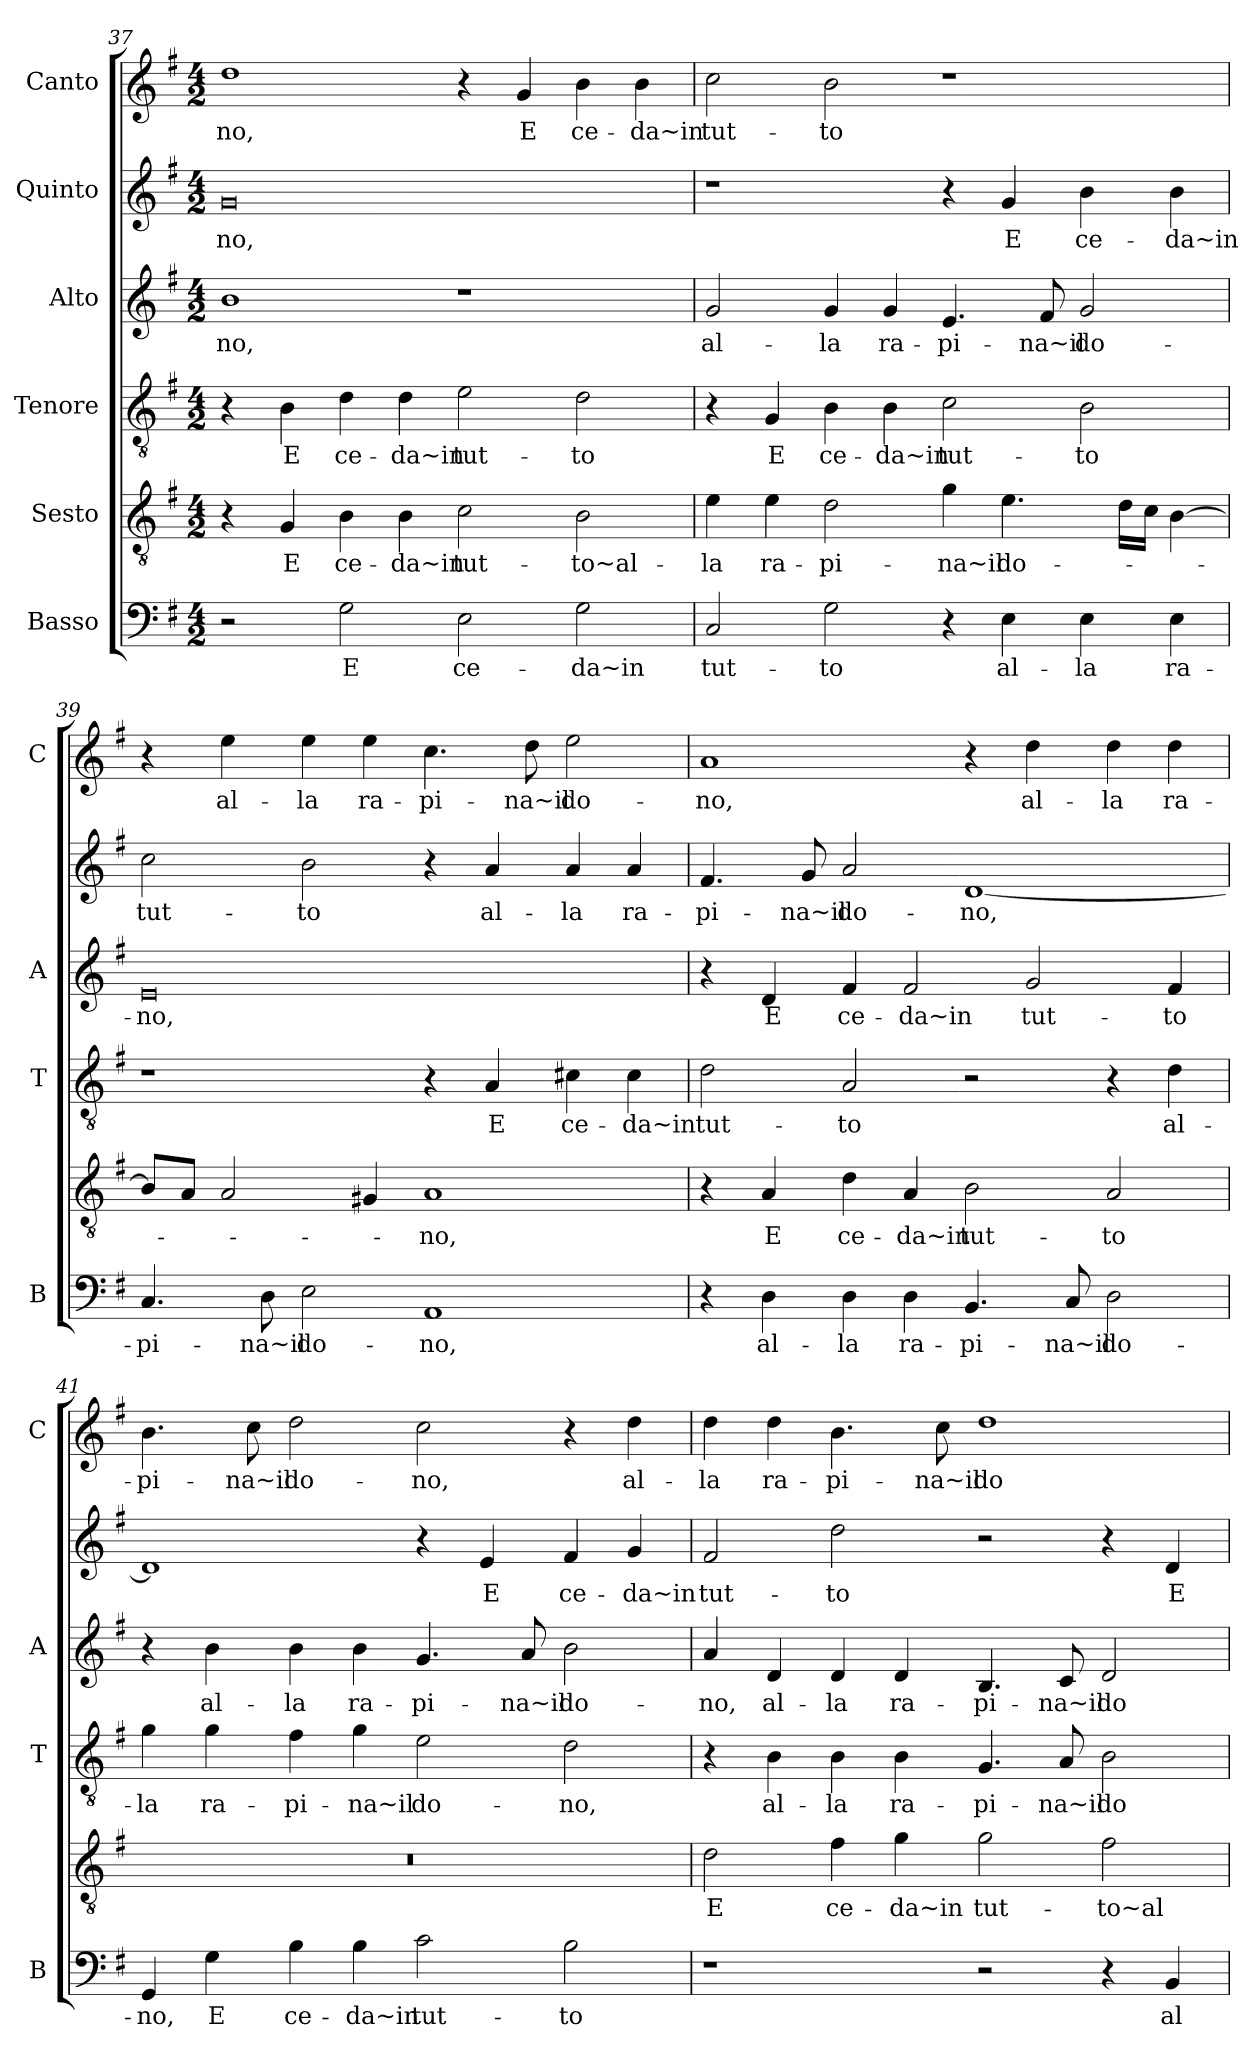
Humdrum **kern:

**kern	**text	**kern	**text	**kern	**text	**kern	**text	**kern	**text	**kern	**text
*part6	*part6	*part5	*part5	*part4	*part4	*part3	*part3	*part2	*part2	*part1	*part1
*staff6	*staff6	*staff5	*staff5	*staff4	*staff4	*staff3	*staff3	*staff2	*staff2	*staff1	*staff1
*I"Basso	*	*I"Sesto	*	*I"Tenore	*	*I"Alto	*	*I"Quinto	*	*I"Canto	*
*I'B	*	*	*	*I'T	*	*I'A	*	*	*	*I'C	*
!!LO:PB:g=z
*clefF4	*	*clefGv2	*	*clefGv2	*	*clefG2	*	*clefG2	*	*clefG2	*
*k[f#]	*	*k[f#]	*	*k[f#]	*	*k[f#]	*	*k[f#]	*	*k[f#]	*
*G:	*	*G:	*	*G:	*	*G:	*	*G:	*	*G:	*
*M4/2	*	*M4/2	*	*M4/2	*	*M4/2	*	*M4/2	*	*M4/2	*
=37	=37	=37	=37	=37	=37	=37	=37	=37	=37	=37	=37
!	!	!	!	!	!	!	!LO:LY:b	!	!LO:LY:b	!	!LO:LY:b
2r	.	4r	.	4r	.	1b	-no,	0g	-no,	1dd	-no,
!	!	!	!LO:LY:b	!	!LO:LY:b	!	!	!	!	!	!
.	.	4G/	E	4B\	E	.	.	.	.	.	.
!	!LO:LY:b	!	!LO:LY:b	!	!LO:LY:b	!	!	!	!	!	!
2G\	E	4B\	ce-	4d\	ce-	.	.	.	.	.	.
!	!	!	!LO:LY:b	!	!LO:LY:b	!	!	!	!	!	!
.	.	4B\	-da~in	4d\	-da~in	.	.	.	.	.	.
!	!LO:LY:b	!	!LO:LY:b	!	!LO:LY:b	!	!	!	!	!	!
2E\	ce-	2c\	tut-	2e\	tut-	1r	.	.	.	4r	.
!	!	!	!	!	!	!	!	!	!	!	!LO:LY:b
.	.	.	.	.	.	.	.	.	.	4g/	E
!	!LO:LY:b	!	!LO:LY:b	!	!LO:LY:b	!	!	!	!	!	!LO:LY:b
2G\	-da~in	2B\	-to~al-	2d\	-to	.	.	.	.	4b\	ce-
!	!	!	!	!	!	!	!	!	!	!	!LO:LY:b
.	.	.	.	.	.	.	.	.	.	4b\	-da~in
=38	=38	=38	=38	=38	=38	=38	=38	=38	=38	=38	=38
!	!LO:LY:b	!	!LO:LY:b	!	!	!	!LO:LY:b	!	!	!	!LO:LY:b
2C/	tut-	4e\	-la	4r	.	2g/	al-	1r	.	2cc\	tut-
!	!	!	!LO:LY:b	!	!LO:LY:b	!	!	!	!	!	!
.	.	4e\	ra-	4G/	E	.	.	.	.	.	.
!	!LO:LY:b	!	!LO:LY:b	!	!LO:LY:b	!	!LO:LY:b	!	!	!	!LO:LY:b
2G\	-to	2d\	-pi-	4B\	ce-	4g/	-la	.	.	2b\	-to
!	!	!	!	!	!LO:LY:b	!	!LO:LY:b	!	!	!	!
.	.	.	.	4B\	-da~in	4g/	ra-	.	.	.	.
!	!	!	!LO:LY:b	!	!LO:LY:b	!	!LO:LY:b	!	!	!	!
4r	.	4g\	-na~il	2c\	tut-	4.e/	-pi-	4r	.	1r	.
!	!LO:LY:b	!	!LO:LY:b	!	!	!	!	!	!LO:LY:b	!	!
4E\	al-	4.e\	do-	.	.	.	.	4g/	E	.	.
!	!	!	!	!	!	!	!LO:LY:b	!	!	!	!
.	.	.	.	.	.	8f#/	-na~il	.	.	.	.
!	!LO:LY:b	!	!	!	!LO:LY:b	!	!LO:LY:b	!	!LO:LY:b	!	!
4E\	-la	.	.	2B\	-to	2g/	do-	4b\	ce-	.	.
.	.	16d\LL	.	.	.	.	.	.	.	.	.
.	.	16c\JJ	.	.	.	.	.	.	.	.	.
!	!LO:LY:b	!	!	!	!	!	!	!	!LO:LY:b	!	!
4E\	ra-	[4B\	.	.	.	.	.	4b\	-da~in	.	.
=39	=39	=39	=39	=39	=39	=39	=39	=39	=39	=39	=39
!	!LO:LY:b	!	!	!	!	!	!LO:LY:b	!	!LO:LY:b	!	!
4.C/	-pi-	8B/L]	.	1r	.	0e	-no,	2cc\	tut-	4r	.
.	.	8A/J	.	.	.	.	.	.	.	.	.
!	!	!	!	!	!	!	!	!	!	!	!LO:LY:b
.	.	2A/	.	.	.	.	.	.	.	4ee\	al-
!	!LO:LY:b	!	!	!	!	!	!	!	!	!	!
8D\	-na~il	.	.	.	.	.	.	.	.	.	.
!	!LO:LY:b	!	!	!	!	!	!	!	!LO:LY:b	!	!LO:LY:b
2E\	do-	.	.	.	.	.	.	2b\	-to	4ee\	-la
!	!	!	!	!	!	!	!	!	!	!	!LO:LY:b
.	.	4G#X/	.	.	.	.	.	.	.	4ee\	ra-
!	!LO:LY:b	!	!LO:LY:b	!	!	!	!	!	!	!	!LO:LY:b
1AA	-no,	1A	-no,	4r	.	.	.	4r	.	4.cc\	-pi-
!	!	!	!	!	!LO:LY:b	!	!	!	!LO:LY:b	!	!
.	.	.	.	4A/	E	.	.	4a/	al-	.	.
!	!	!	!	!	!	!	!	!	!	!	!LO:LY:b
.	.	.	.	.	.	.	.	.	.	8dd\	-na~il
!	!	!	!	!	!LO:LY:b	!	!	!	!LO:LY:b	!	!LO:LY:b
.	.	.	.	4c#X\	ce-	.	.	4a/	-la	2ee\	do-
!	!	!	!	!	!LO:LY:b	!	!	!	!LO:LY:b	!	!
.	.	.	.	4c#\	-da~in	.	.	4a/	ra-	.	.
!!LO:LB:g=z
=40	=40	=40	=40	=40	=40	=40	=40	=40	=40	=40	=40
!	!	!	!	!	!LO:LY:b	!	!	!	!LO:LY:b	!	!LO:LY:b
4r	.	4r	.	2d\	tut-	4r	.	4.f#/	-pi-	1a	-no,
!	!LO:LY:b	!	!LO:LY:b	!	!	!	!LO:LY:b	!	!	!	!
4D\	al-	4A/	E	.	.	4d/	E	.	.	.	.
!	!	!	!	!	!	!	!	!	!LO:LY:b	!	!
.	.	.	.	.	.	.	.	8g/	-na~il	.	.
!	!LO:LY:b	!	!LO:LY:b	!	!LO:LY:b	!	!LO:LY:b	!	!LO:LY:b	!	!
4D\	-la	4d\	ce-	2A/	-to	4f#/	ce-	2a/	do-	.	.
!	!LO:LY:b	!	!LO:LY:b	!	!	!	!LO:LY:b	!	!	!	!
4D\	ra-	4A/	-da~in	.	.	2f#/	-da~in	.	.	.	.
!	!LO:LY:b	!	!LO:LY:b	!	!	!	!	!	!LO:LY:b	!	!
4.BB/	-pi-	2B\	tut-	2r	.	.	.	[1d	-no,	4r	.
!	!	!	!	!	!	!	!LO:LY:b	!	!	!	!LO:LY:b
.	.	.	.	.	.	2g/	tut-	.	.	4dd\	al-
!	!LO:LY:b	!	!	!	!	!	!	!	!	!	!
8C/	-na~il	.	.	.	.	.	.	.	.	.	.
!	!LO:LY:b	!	!LO:LY:b	!	!	!	!	!	!	!	!LO:LY:b
2D\	do-	2A/	-to	4r	.	.	.	.	.	4dd\	-la
!	!	!	!	!	!LO:LY:b	!	!LO:LY:b	!	!	!	!LO:LY:b
.	.	.	.	4d\	al-	4f#/	-to	.	.	4dd\	ra-
=41	=41	=41	=41	=41	=41	=41	=41	=41	=41	=41	=41
!	!LO:LY:b	!	!	!	!LO:LY:b	!	!	!	!	!	!LO:LY:b
4GG/	-no,	0r	.	4g\	-la	4r	.	1d]	.	4.b\	-pi-
!	!LO:LY:b	!	!	!	!LO:LY:b	!	!LO:LY:b	!	!	!	!
4G\	E	.	.	4g\	ra-	4b\	al-	.	.	.	.
!	!	!	!	!	!	!	!	!	!	!	!LO:LY:b
.	.	.	.	.	.	.	.	.	.	8cc\	-na~il
!	!LO:LY:b	!	!	!	!LO:LY:b	!	!LO:LY:b	!	!	!	!LO:LY:b
4B\	ce-	.	.	4f#\	-pi-	4b\	-la	.	.	2dd\	do-
!	!LO:LY:b	!	!	!	!LO:LY:b	!	!LO:LY:b	!	!	!	!
4B\	-da~in	.	.	4g\	-na~il	4b\	ra-	.	.	.	.
!	!LO:LY:b	!	!	!	!LO:LY:b	!	!LO:LY:b	!	!	!	!LO:LY:b
2c\	tut-	.	.	2e\	do-	4.g/	-pi-	4r	.	2cc\	-no,
!	!	!	!	!	!	!	!	!	!LO:LY:b	!	!
.	.	.	.	.	.	.	.	4e/	E	.	.
!	!	!	!	!	!	!	!LO:LY:b	!	!	!	!
.	.	.	.	.	.	8a/	-na~il	.	.	.	.
!	!LO:LY:b	!	!	!	!LO:LY:b	!	!LO:LY:b	!	!LO:LY:b	!	!
2B\	-to	.	.	2d\	-no,	2b\	do-	4f#/	ce-	4r	.
!	!	!	!	!	!	!	!	!	!LO:LY:b	!	!LO:LY:b
.	.	.	.	.	.	.	.	4g/	-da~in	4dd\	al-
=42	=42	=42	=42	=42	=42	=42	=42	=42	=42	=42	=42
!	!	!	!LO:LY:b	!	!	!	!LO:LY:b	!	!LO:LY:b	!	!LO:LY:b
1r	.	2d\	E	4r	.	4a/	-no,	2f#/	tut-	4dd\	-la
!	!	!	!	!	!LO:LY:b	!	!LO:LY:b	!	!	!	!LO:LY:b
.	.	.	.	4B\	al-	4d/	al-	.	.	4dd\	ra-
!	!	!	!LO:LY:b	!	!LO:LY:b	!	!LO:LY:b	!	!LO:LY:b	!	!LO:LY:b
.	.	4f#\	ce-	4B\	-la	4d/	-la	2dd\	-to	4.b\	-pi-
!	!	!	!LO:LY:b	!	!LO:LY:b	!	!LO:LY:b	!	!	!	!
.	.	4g\	-da~in	4B\	ra-	4d/	ra-	.	.	.	.
!	!	!	!	!	!	!	!	!	!	!	!LO:LY:b
.	.	.	.	.	.	.	.	.	.	8cc\	-na~il
!	!	!	!LO:LY:b	!	!LO:LY:b	!	!LO:LY:b	!	!	!	!LO:LY:b
2r	.	2g\	tut-	4.G/	-pi-	4.B/	-pi-	2r	.	1dd	do-
!	!	!	!	!	!LO:LY:b	!	!LO:LY:b	!	!	!	!
.	.	.	.	8A/	-na~il	8c/	-na~il	.	.	.	.
!	!	!	!LO:LY:b	!	!LO:LY:b	!	!LO:LY:b	!	!	!	!
4r	.	2f#\	-to~al-	2B\	do-	2d/	do-	4r	.	.	.
!	!LO:LY:b	!	!	!	!	!	!	!	!LO:LY:b	!	!
4BB/	al-	.	.	.	.	.	.	4d/	E	.	.
=	=	=	=	=	=	=	=	=	=	=	=
*-	*-	*-	*-	*-	*-	*-	*-	*-	*-	*-	*-
